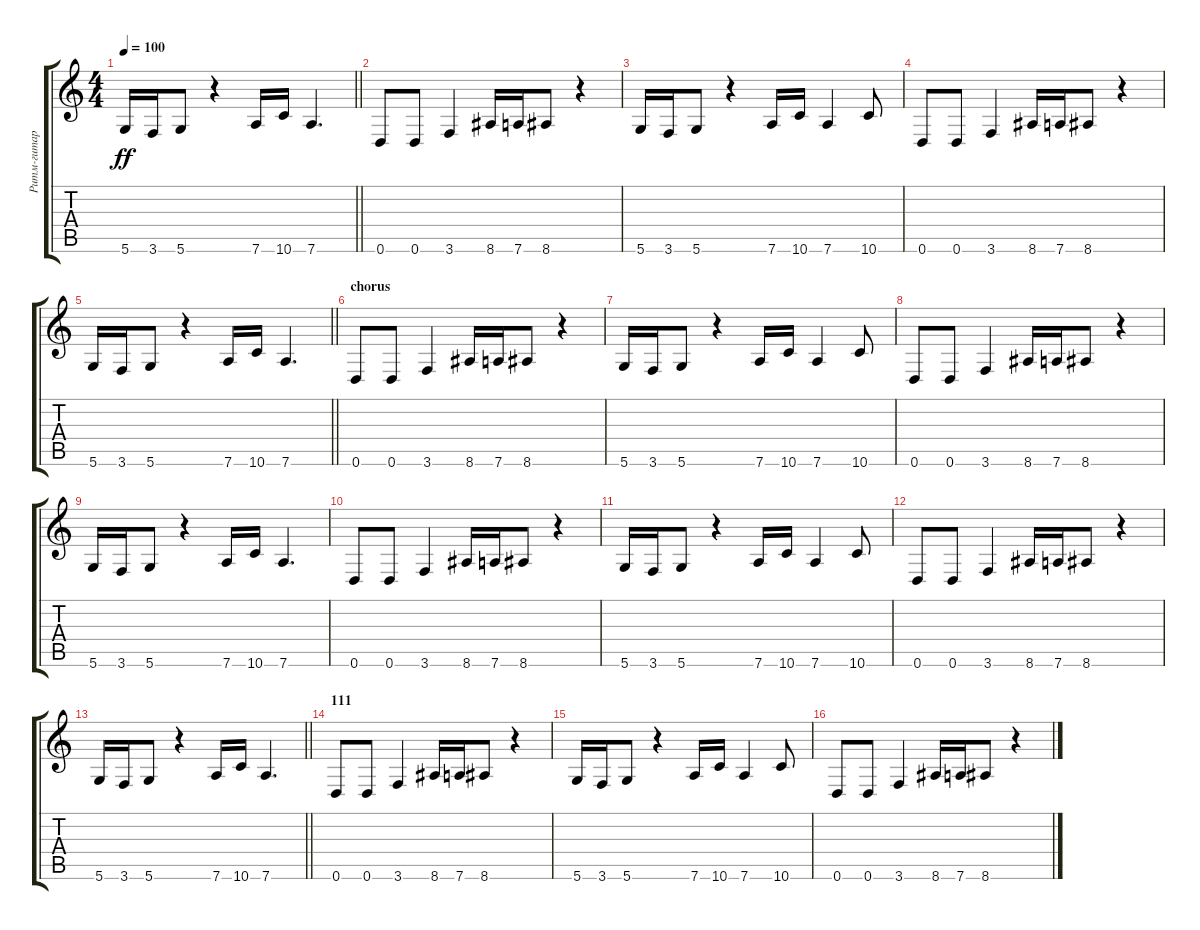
\track ("Ритм-гитара (Правая) " "Ритм-гитар") {instrument distortionguitar}
\staff {score tabs}
\tuning (D4 B3 G3 D3 A2 D2) {hide}
\ts (4 4)
\tempo 100
\clef g2
\barLineRight lightlight
\ks c
5.6.16{dy ff} 3.6.16 5.6.8 r.4 7.6.16 10.6.16 7.6.4{d} |
0.6.8 0.6.8 3.6.4 8.6.16 7.6.16 8.6.8 r.4 |
5.6.16 3.6.16 5.6.8 r.4 7.6.16 10.6.16 7.6.4 10.6.8 |
0.6.8 0.6.8 3.6.4 8.6.16 7.6.16 8.6.8 r.4 |
\barLineRight lightlight
5.6.16 3.6.16 5.6.8 r.4 7.6.16 10.6.16 7.6.4{d} |
\section ("" "chorus")
0.6.8 0.6.8 3.6.4 8.6.16 7.6.16 8.6.8 r.4 |
5.6.16 3.6.16 5.6.8 r.4 7.6.16 10.6.16 7.6.4 10.6.8 |
0.6.8 0.6.8 3.6.4 8.6.16 7.6.16 8.6.8 r.4 |
5.6.16 3.6.16 5.6.8 r.4 7.6.16 10.6.16 7.6.4{d} |
0.6.8 0.6.8 3.6.4 8.6.16 7.6.16 8.6.8 r.4 |
5.6.16 3.6.16 5.6.8 r.4 7.6.16 10.6.16 7.6.4 10.6.8 |
0.6.8 0.6.8 3.6.4 8.6.16 7.6.16 8.6.8 r.4 |
\barLineRight lightlight
5.6.16 3.6.16 5.6.8 r.4 7.6.16 10.6.16 7.6.4{d} |
\section ("" "111")
0.6.8 0.6.8 3.6.4 8.6.16 7.6.16 8.6.8 r.4 |
5.6.16 3.6.16 5.6.8 r.4 7.6.16 10.6.16 7.6.4 10.6.8 |
0.6.8 0.6.8 3.6.4 8.6.16 7.6.16 8.6.8 r.4
